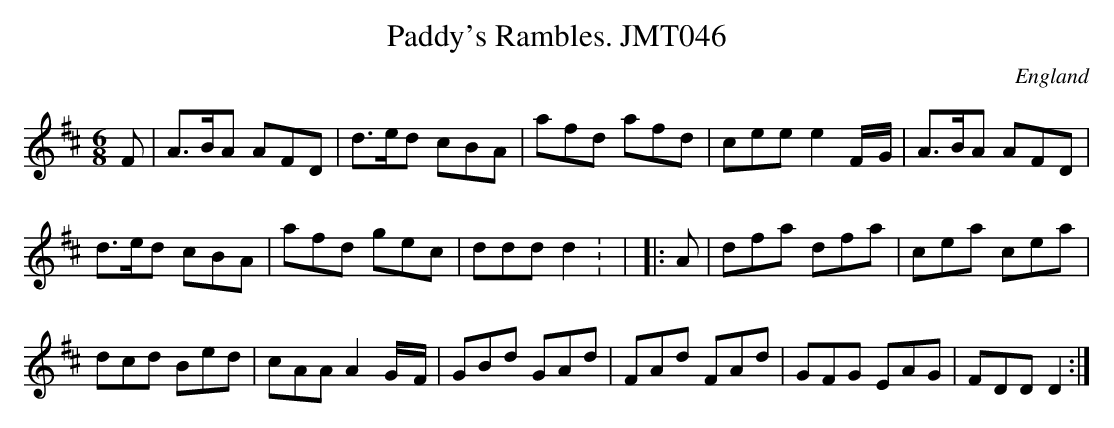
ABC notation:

X:1
T:Paddy's Rambles. JMT046
M:6/8
L:1/8
O:England
K:D
F|A>BA AFD|d>ed cBA|afd afd|ceee2F/-G/|A>BA AFD|!d>ed cBA|afd gec|dddd2:
|
|:A|dfa dfa|cea cea|!dcd Bed|cAAA2G/-F/|GBd GAd|FAd FAd|GFG EAG|FDDD2:|]
